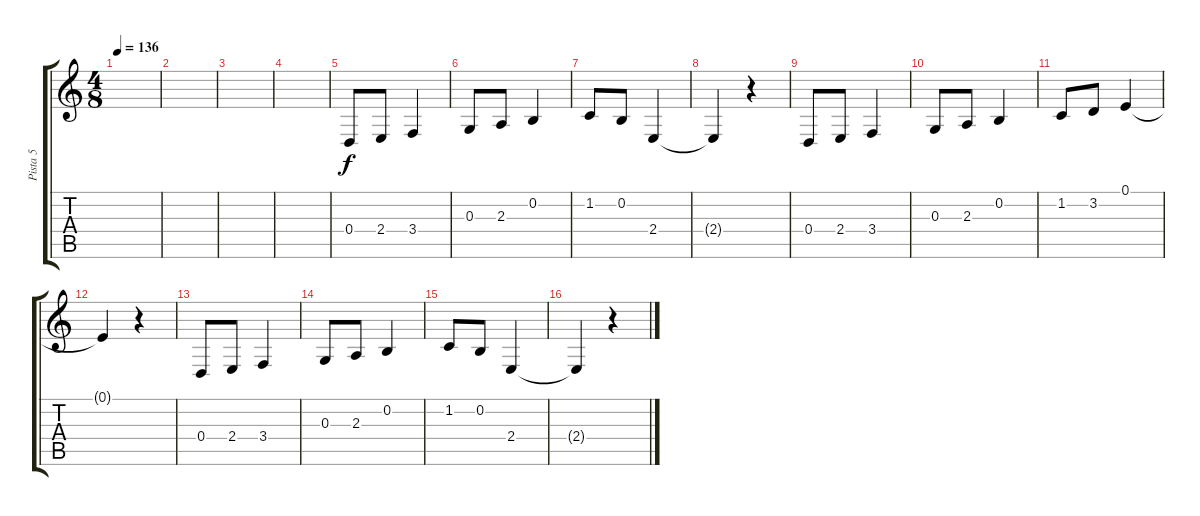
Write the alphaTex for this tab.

\track ("Pista 5" "Pista 5") {instrument flute}
\staff {score tabs}
\tuning (E4 B3 G3 D3 A2 E2) {hide}
\ts (4 8)
\tempo 136
\clef g2
\ks c
|
|
|
|
0.4.8 2.4.8 3.4.4 |
0.3.8 2.3.8 0.2.4 |
1.2.8 0.2.8 2.4.4 |
2.4{t}.4 r.4 |
0.4.8 2.4.8 3.4.4 |
0.3.8 2.3.8 0.2.4 |
1.2.8 3.2.8 0.1.4 |
0.1{t}.4 r.4 |
0.4.8 2.4.8 3.4.4 |
0.3.8 2.3.8 0.2.4 |
1.2.8 0.2.8 2.4.4 |
2.4{t}.4 r.4
